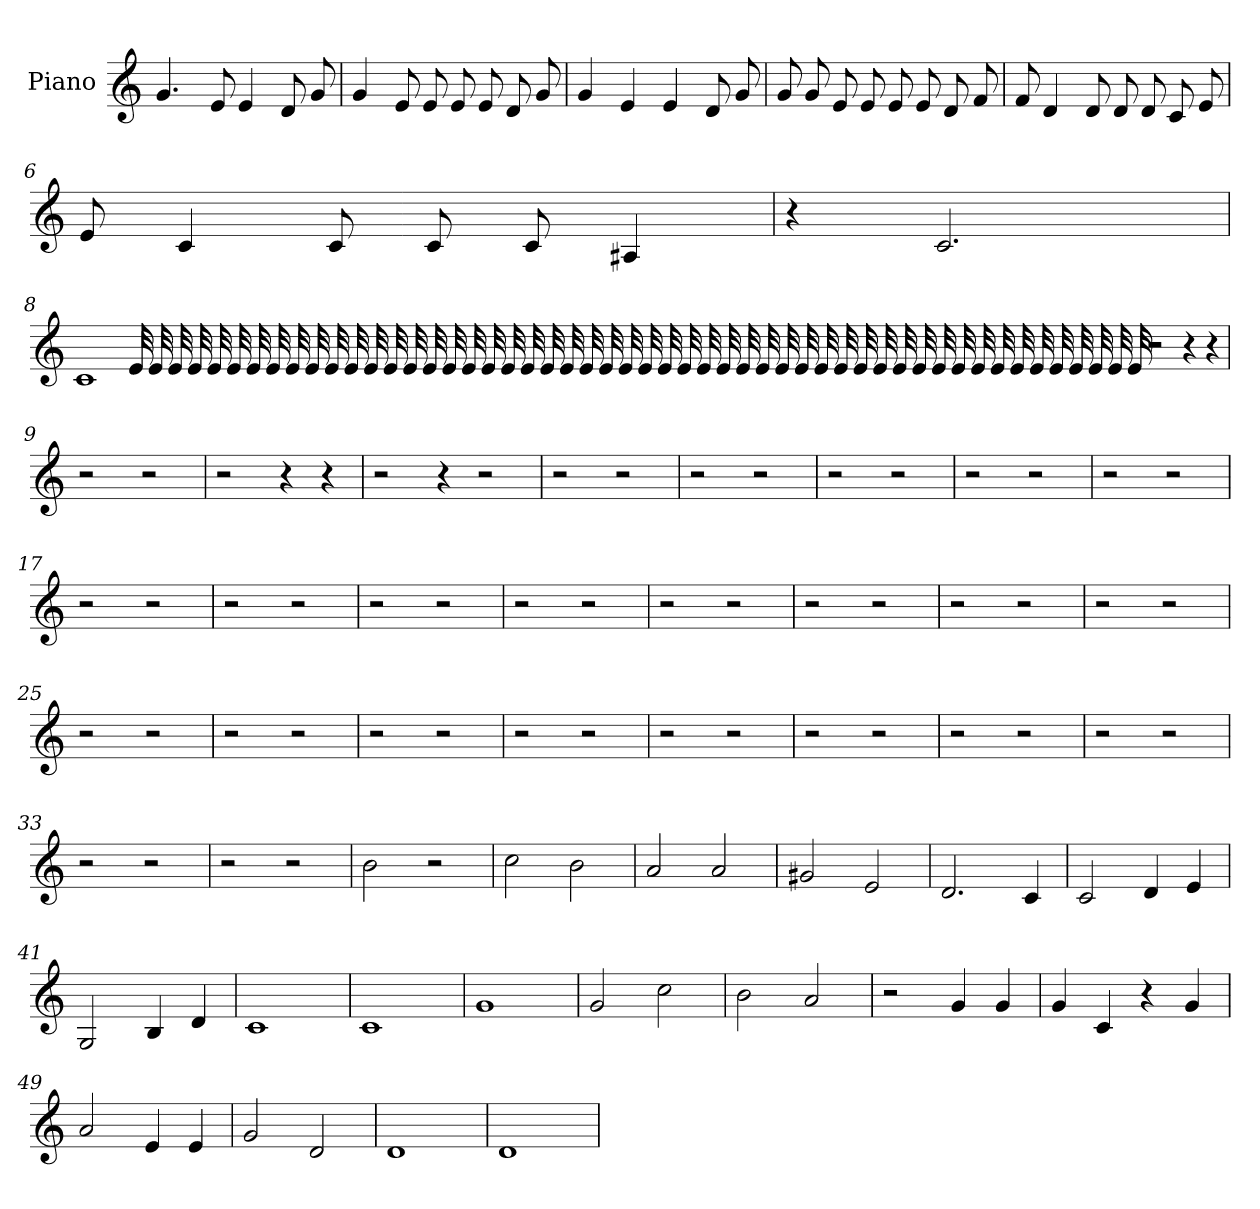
**kern
*part1
*staff1
*I"Piano
*I'Pno.
=1
4.g
8e
4e
8d
8g
=2
4g
8e
8e
8e
8e
8d
8g
=3
4g
4e
4e
8d
8g
=4
8g
8g
8e
8e
8e
8e
8d
8f
=5
8f
4d
8d
8d
8d
8c
8e
=6
8e
4c
8c
8c
8c
4A#
=7
4r
2.c
=8
1c
32CCCCC
32CCCCC
32CCCCC
32CCCCC
32CCCCC
32CCCCC
32CCCCC
32CCCCC
32CCCCC
32CCCCC
32CCCCC
32CCCCC
32CCCCC
32CCCCC
32CCCCC
32CCCCC
32CCCCC
32CCCCC
32CCCCC
32CCCCC
32CCCCC
32CCCCC
32CCCCC
32CCCCC
32CCCCC
32CCCCC
32CCCCC
32CCCCC
32CCCCC
32CCCCC
32CCCCC
32CCCCC
32CCCCC
32CCCCC
32CCCCC
32CCCCC
32CCCCC
32CCCCC
32CCCCC
32CCCCC
32CCCCC
32CCCCC
32CCCCC
32CCCCC
32CCCCC
32CCCCC
32CCCCC
32CCCCC
32CCCCC
32CCCCC
32CCCCC
32CCCCC
2r
4r
4r
=9
2r
2r
=10
2r
4r
4r
=11
2r
4r
2r
=12
2r
2r
=13
2r
2r
=14
2r
2r
=15
2r
2r
=16
2r
2r
=17
2r
2r
=18
2r
2r
=19
2r
2r
=20
2r
2r
=21
2r
2r
=22
2r
2r
=23
2r
2r
=24
2r
2r
=25
2r
2r
=26
2r
2r
=27
2r
2r
=28
2r
2r
=29
2r
2r
=30
2r
2r
=31
2r
2r
=32
2r
2r
=33
2r
2r
=34
2r
2r
=35
2b
2r
=36
2cc
2b
=37
2a
2a
=38
2g#
2e
=39
2.d
4c
=40
2c
4d
4e
=41
2G
4B
4d
=42
1c
=43
1c
=44
1g
=45
2g
2cc
=46
2b
2a
=47
2r
4g
4g
=48
4g
4c
4r
4g
=49
2a
4e
4e
=50
2g
2d
=51
1d
=52
1d
=
*-
